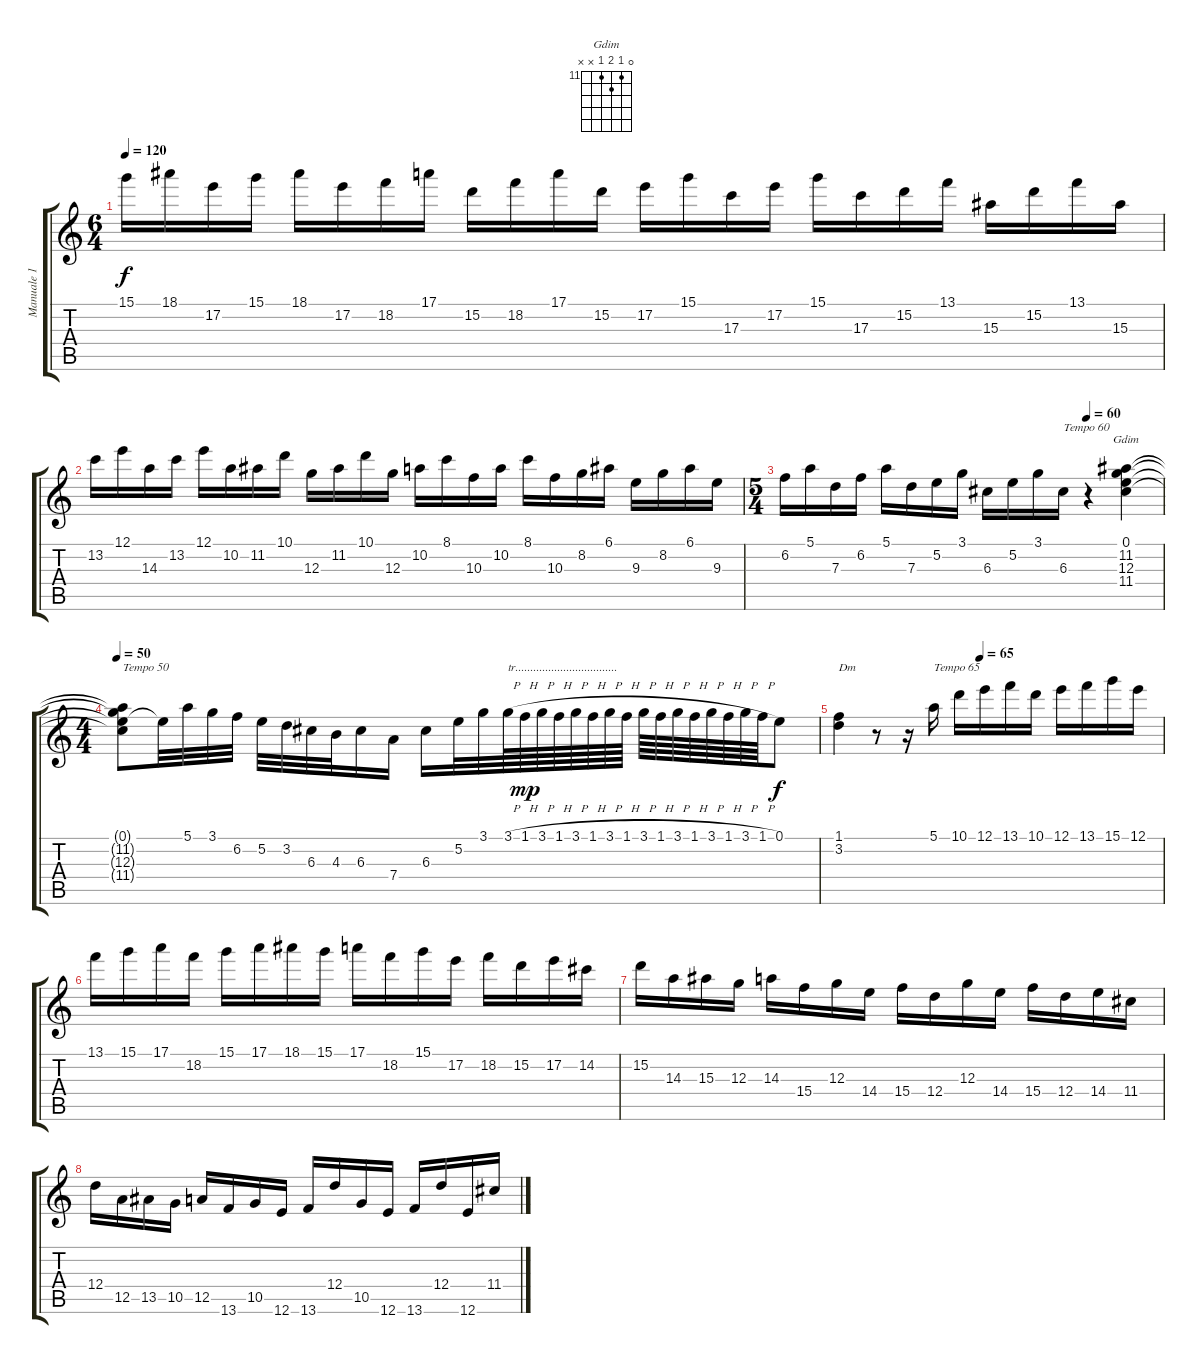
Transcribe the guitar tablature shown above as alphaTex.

\track ("Manuale 1" "Manuale 1") {instrument overdrivenguitar}
\staff {score tabs}
\tuning (E4 B3 G3 D3 A2 E2) {hide}
\chord ("Gdim" 0 11 12 11 x x) {firstfret 11}
\ts (6 4)
\tempo 120
\clef g2
\ks c
15.1.16{dy f} 18.1.16 17.2.16 15.1.16 18.1.16 17.2.16 18.2.16 17.1.16 15.2.16 18.2.16 17.1.16 15.2.16 17.2.16 15.1.16 17.3.16 17.2.16 15.1.16 17.3.16 15.2.16 13.1.16 15.3.16 15.2.16 13.1.16 15.3.16 |
13.2.16 12.1.16 14.3.16 13.2.16 12.1.16 10.2.16 11.2.16 10.1.16 12.3.16 11.2.16 10.1.16 12.3.16 10.2.16 8.1.16 10.3.16 10.2.16 8.1.16 10.3.16 8.2.16 6.1.16 9.3.16 8.2.16 6.1.16 9.3.16 |
\ts (5 4)
\tempo (60 0.8)
6.2.16 5.1.16 7.3.16 6.2.16 5.1.16 7.3.16 5.2.16 3.1.16 6.3.16 5.2.16 3.1.16 6.3.16{txt "Tempo 60"} r.4 (0.1 11.2 12.3 11.4).4{ch "Gdim"} |
\ts (4 4)
\tempo 50
(0.1{t} 11.2{t} 12.3{t} 11.4{t}).8{txt "Tempo 50"} 0.1{t}.32 5.1.32 3.1.32 6.2.32 5.2.32 3.2.32 6.3.32 4.3.32 6.3.16 7.4.16 6.3.16 5.2.32 3.1.32 3.1{h}.64{txt "tr.................................."} 1.1{h}.64{dy mp} 3.1{h}.64 1.1{h}.64 3.1{h}.64 1.1{h}.64 3.1{h}.64 1.1{h}.64 3.1{h}.64 1.1{h}.64 3.1{h}.64 1.1{h}.64 3.1{h}.64 1.1{h}.64 3.1{h}.64 1.1{h}.64 0.1.8{dy f} |
\tempo (65 0.4375)
(1.1 3.2).4{txt "Dm"} r.8 r.16 5.1.16{txt "Tempo 65"} 10.1.16 12.1.16 13.1.16 10.1.16 12.1.16 13.1.16 15.1.16 12.1.16 |
13.1.16 15.1.16 17.1.16 18.2.16 15.1.16 17.1.16 18.1.16 15.1.16 17.1.16 18.2.16 15.1.16 17.2.16 18.2.16 15.2.16 17.2.16 14.2.16 |
15.2.16 14.3.16 15.3.16 12.3.16 14.3.16 15.4.16 12.3.16 14.4.16 15.4.16 12.4.16 12.3.16 14.4.16 15.4.16 12.4.16 14.4.16 11.4.16 |
12.4.16 12.5.16 13.5.16 10.5.16 12.5.16 13.6.16 10.5.16 12.6.16 13.6.16 12.4.16 10.5.16 12.6.16 13.6.16 12.4.16 12.6.16 11.4.16
